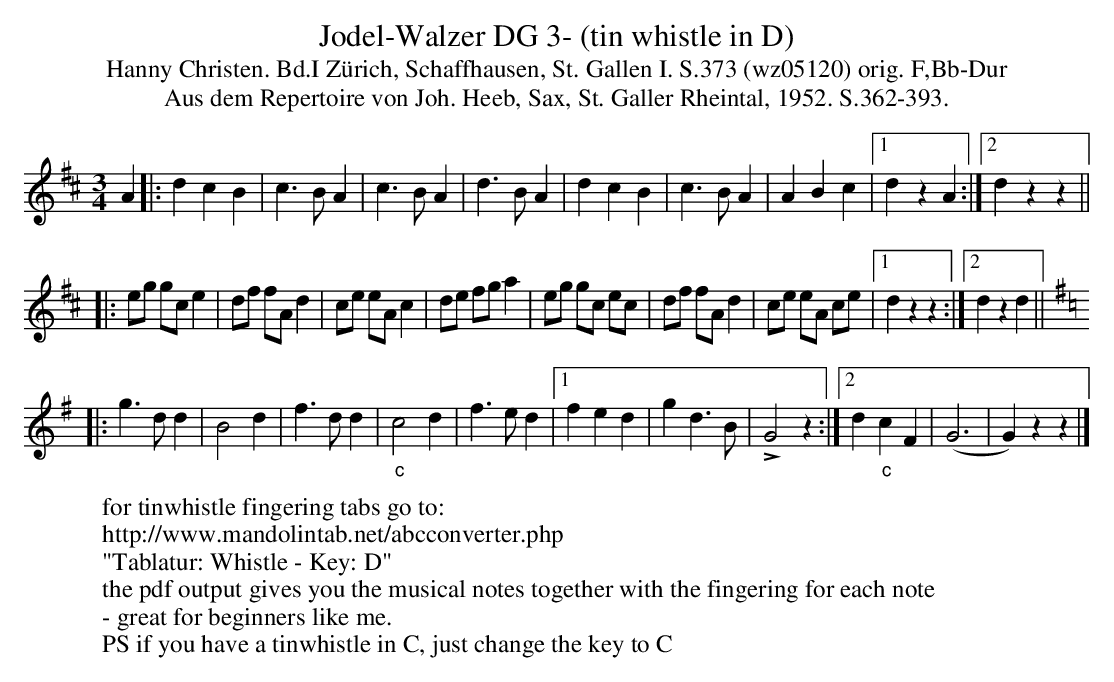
X:1
T:Jodel-Walzer DG 3- (tin whistle in D)
T:Hanny Christen. Bd.I Zürich, Schaffhausen, St. Gallen I. S.373 (wz05120) orig. F,Bb-Dur
T:Aus dem Repertoire von Joh. Heeb, Sax, St. Galler Rheintal, 1952. S.362-393.
M:3/4
L:1/4
K:D %%MIDI gchordon
 A |: dcB | c>BA | c>BA | d>BA | dcB | c>BA | ABc |1 dzA :|2 dzz ||
 |: [L:1/8] eg gce2 | df fA d2 | ce eAc2 | de fga2 | eg gc ec | df fAd2 | ce eA ce |1 d2z2z2 :|2 d2z2 d2 || [K:Gmaj]
 |: [L:1/4] g>dd | B2d | f>dd | "_c"c2d | f>ed |1 fed | gd>B | !>!G2z :|2 d"_c"cF | (G3 | G)zz |]
W: for tinwhistle fingering tabs go to:
W: http://www.mandolintab.net/abcconverter.php
W: "Tablatur: Whistle - Key: D"
W: the pdf output gives you the musical notes together with the fingering for each note
W: - great for beginners like me.
W: PS if you have a tinwhistle in C, just change the key to C
